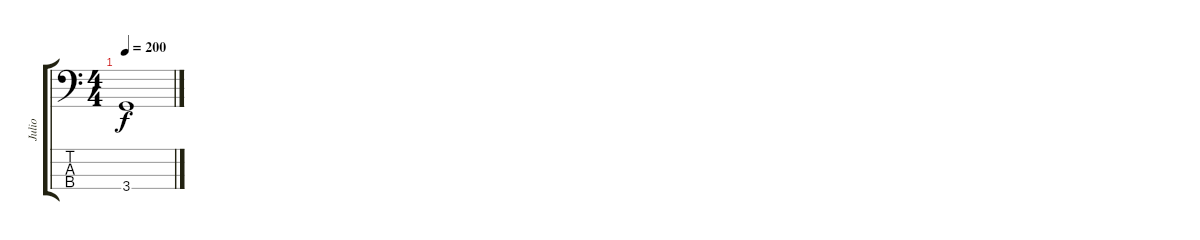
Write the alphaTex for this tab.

\track ("Julio" "Julio") {instrument electricbassfinger}
\staff {score tabs}
\tuning (G2 D2 A1 E1) {hide}
\ts (4 4)
\tempo 200
\clef f4
\ks c
3.4.1{dy f}
